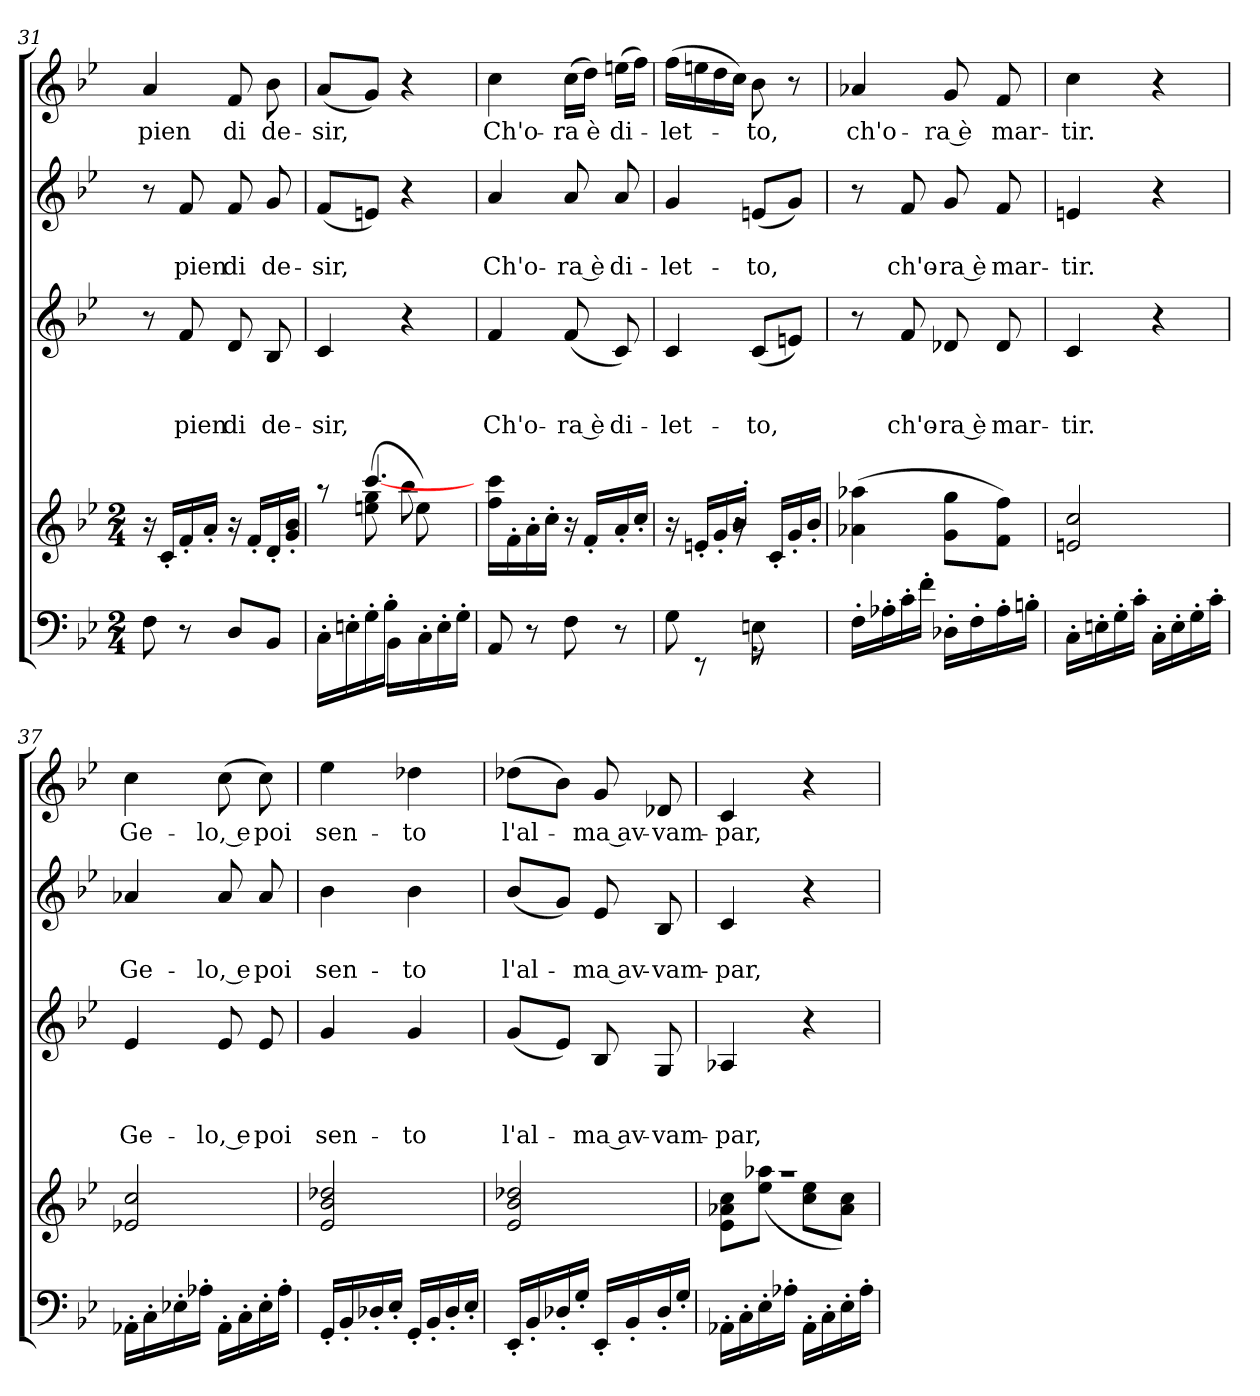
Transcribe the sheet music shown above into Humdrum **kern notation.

**kern	**kern	**kern	**text	**text	**text	**kern	**text	**text	**kern	**text
*part5	*part4	*part3	*part3	*part3	*part3	*part2	*part2	*part2	*part1	*part1
*staff5	*staff4	*staff3	*staff3	*staff3	*staff3	*staff2	*staff2	*staff2	*staff1	*staff1
*clefF4	*clefG2	*clefG2	*	*	*	*clefG2	*	*	*clefG2	*
*k[b-e-]	*k[b-e-]	*k[b-e-]	*	*	*	*k[b-e-]	*	*	*k[b-e-]	*
*B-:	*B-:	*B-:	*	*	*	*B-:	*	*	*B-:	*
*M2/4	*M2/4	*	*	*	*	*	*	*	*	*
=31	=31	=31	=31	=31	=31	=31	=31	=31	=31	=31
!	!	!	!	!	!	!	!	!	!	!LO:LY:b
8F\	16ra	8r	.	.	.	8r	.	.	4a/	pien
.	16c'</LL	.	.	.	.	.	.	.	.	.
!	!	!	!	!	!LO:LY:b	!	!	!LO:LY:b	!	!
8r	16f'</	8f/	.	.	pien	8f/	.	pien	.	.
.	16a'</JJ	.	.	.	.	.	.	.	.	.
!	!	!	!	!	!LO:LY:b	!	!	!LO:LY:b	!	!LO:LY:b
8D/L	16ra	8d/	.	.	di	8f/	.	di	8f/	di
.	16f'</LL	.	.	.	.	.	.	.	.	.
!	!	!	!	!	!LO:LY:b	!	!	!LO:LY:b	!	!LO:LY:b
8BB-/J	16d'</	8B-/	.	.	de-	8g/	.	de-	8b-\	de-
.	16g/'< 16b-/'<JJ	.	.	.	.	.	.	.	.	.
=32	=32	=32	=32	=32	=32	=32	=32	=32	=32	=32
*^	*^	*	*	*	*	*	*	*	*	*
*	*	*	*^	*	*	*	*	*	*	*	*	*
!	!	!	!	!	!	!	!	!LO:LY:b	!	!	!LO:LY:b	!	!LO:LY:b
16C'<\LL	8.ryy	8raa	8ryy	4ryy	4c/	.	.	-sir,	(<8f/L	.	-sir,	(<8a/L	-sir,
16En'<\	.	.	.	.	.	.	.	.	.	.	.	.	.
16G'<\	.	(8een\ 8gg\	[>4.ccc/	.	.	.	.	.	8en/J)	.	.	8g/J)	.
16B-'<\JJ	16BB-'<\LL	.	.	.	.	.	.	.	.	.	.	.	.
4ryy	16ryy	8bb-\	.	8ee\)	4r	.	.	.	4r	.	.	4r	.
.	16C'<\	.	.	.	.	.	.	.	.	.	.	.	.
.	16E'<\	8ryy	.	8ryy	.	.	.	.	.	.	.	.	.
.	16G'<\JJ	.	.	.	.	.	.	.	.	.	.	.	.
*	*	*v	*v	*v	*	*	*	*	*	*	*	*	*
=33	=33	=33	=33	=33	=33	=33	=33	=33	=33	=33	=33
!	!	!	!	!	!	!LO:LY:b	!	!	!LO:LY:b	!	!LO:LY:b
*v	*v	*	*	*	*	*	*	*	*	*	*
8AA/	16ff\ 16ccc\LL	4f/	.	.	Ch'o-	4a/	.	Ch'o-	4cc\	Ch'o-
.	16f'>\	.	.	.	.	.	.	.	.	.
8r	16a'>\	.	.	.	.	.	.	.	.	.
.	16cc'>\JJ	.	.	.	.	.	.	.	.	.
!	!	!	!	!	!LO:LY:b	!	!	!LO:LY:b	!	!LO:LY:b
8F\	16ra	(<8f/	.	.	-ra è	8a/	.	-ra è	(>16cc\LL	-ra
!	!	!	!	!	!	!	!	!	!	!LO:LY:b:rj
.	16f'</LL	.	.	.	.	.	.	.	16dd\JJ)	è
!	!	!	!	!	!LO:LY:b	!	!	!LO:LY:b	!	!LO:LY:b
8r	16a'</	8c/)	.	.	di-	8a/	.	di-	(>16een\LL	di-
.	16cc'</JJ	.	.	.	.	.	.	.	16ff\JJ)	.
=34	=34	=34	=34	=34	=34	=34	=34	=34	=34	=34
*^	*^	*	*	*	*	*	*	*	*	*
*	*^	*	*	*	*	*	*	*	*	*	*	*
!	!	!	!	!	!	!	!	!LO:LY:b	!	!	!LO:LY:b	!	!LO:LY:b
8G\	16ryy	4ryy	16ra	8.ryy	4c/	.	.	-let-	4g/	.	-let-	(>16ff\LL	-let-
.	8rEE	.	16en'>/LL	.	.	.	.	.	.	.	.	16een\	.
8ryy	.	.	16g'>/	.	.	.	.	.	.	.	.	16dd\	.
.	16ryy	.	16b-'>/JJ	16ra	.	.	.	.	.	.	.	16cc\JJ)	.
!	!	!	!	!	!	!	!	!LO:LY:b	!	!	!LO:LY:b	!	!LO:LY:b
4ryy	8En\	8r	4ryy	16ryy	(<8c/L	.	.	-to,	(<8en/L	.	-to,	8b-\	-to,
.	.	.	.	16c'>/LL	.	.	.	.	.	.	.	.	.
.	8ryy	8ryy	.	16g'>/	8en/J)	.	.	.	8g/J)	.	.	8r	.
.	.	.	.	16b-'>/JJ	.	.	.	.	.	.	.	.	.
*v	*v	*v	*	*	*	*	*	*	*	*	*	*	*
!!LO:PB:g=z
=35	=35	=35	=35	=35	=35	=35	=35	=35	=35	=35	=35
!	!	!	!	!	!	!	!	!	!	!	!LO:LY:b
*	*v	*v	*	*	*	*	*	*	*	*	*
16F'>\LL	(>4a-X\ 4aa-X\	8r	.	.	.	8r	.	.	4a-X/	ch'o-
16A-X'>\	.	.	.	.	.	.	.	.	.	.
!	!	!	!	!	!LO:LY:b	!	!	!LO:LY:b	!	!
16c'>\	.	8f/	.	.	ch'o-	8f/	.	ch'o-	.	.
16f'>\JJ	.	.	.	.	.	.	.	.	.	.
!	!	!	!	!	!LO:LY:b:rj	!	!	!LO:LY:b:rj	!	!LO:LY:b:rj
16D-X'>\LL	8g\ 8gg\L	8d-X/	.	.	-ra è	8g/	.	-ra è	8g/	-ra è
16F'>\	.	.	.	.	.	.	.	.	.	.
!	!	!	!	!	!LO:LY:b	!	!	!LO:LY:b	!	!LO:LY:b
16A-'>\	8f\ 8ff\J)	8d-/	.	.	mar-	8f/	.	mar-	8f/	mar-
16Bn'>\JJ	.	.	.	.	.	.	.	.	.	.
=36	=36	=36	=36	=36	=36	=36	=36	=36	=36	=36
!	!	!	!	!	!LO:LY:b	!	!	!LO:LY:b	!	!LO:LY:b
16C'>\LL	2en/ 2cc/	4c/	.	.	-tir.	4en/	.	-tir.	4cc\	-tir.
16En'>\	.	.	.	.	.	.	.	.	.	.
16G'>\	.	.	.	.	.	.	.	.	.	.
16c'>\JJ	.	.	.	.	.	.	.	.	.	.
16C'>\LL	.	4r	.	.	.	4r	.	.	4r	.
16E'>\	.	.	.	.	.	.	.	.	.	.
16G'>\	.	.	.	.	.	.	.	.	.	.
16c'>\JJ	.	.	.	.	.	.	.	.	.	.
=37	=37	=37	=37	=37	=37	=37	=37	=37	=37	=37
!	!	!	!	!	!LO:LY:b	!	!	!LO:LY:b	!	!LO:LY:b
16AA-X'>\LL	2e-X/ 2cc/	4e-/	.	.	Ge-	4a-X/	.	Ge-	4cc\	Ge-
16C'>\	.	.	.	.	.	.	.	.	.	.
16E-X'>\	.	.	.	.	.	.	.	.	.	.
16A-X'>\JJ	.	.	.	.	.	.	.	.	.	.
!	!	!	!	!	!LO:LY:b:rj	!	!	!LO:LY:b:rj	!	!LO:LY:b:rj
16AA-'>\LL	.	8e-/	.	.	-lo, e	8a-/	.	-lo, e	(<8cc\	-lo, e
16C'>\	.	.	.	.	.	.	.	.	.	.
!	!	!	!	!	!LO:LY:b	!	!	!LO:LY:b	!	!LO:LY:b
16E-'>\	.	8e-/	.	.	poi	8a-/	.	poi	8cc\)	poi
16A-'>\JJ	.	.	.	.	.	.	.	.	.	.
=38	=38	=38	=38	=38	=38	=38	=38	=38	=38	=38
!	!	!	!	!	!LO:LY:b	!	!	!LO:LY:b	!	!LO:LY:b
16GG'</LL	2e-/ 2b-/ 2dd-X/	4g/	.	.	sen-	4b-\	.	sen-	4ee-\	sen-
16BB-'</	.	.	.	.	.	.	.	.	.	.
16D-X'</	.	.	.	.	.	.	.	.	.	.
16E-'</JJ	.	.	.	.	.	.	.	.	.	.
!	!	!	!	!	!LO:LY:b	!	!	!LO:LY:b	!	!LO:LY:b
16GG'</LL	.	4g/	.	.	-to	4b-\	.	-to	4dd-X\	-to
16BB-'</	.	.	.	.	.	.	.	.	.	.
16D-'</	.	.	.	.	.	.	.	.	.	.
16E-'</JJ	.	.	.	.	.	.	.	.	.	.
=39	=39	=39	=39	=39	=39	=39	=39	=39	=39	=39
!	!	!	!	!	!LO:LY:b	!	!	!LO:LY:b	!	!LO:LY:b
16EE-'</LL	2e-/ 2b-/ 2dd-X/	(<8g/L	.	.	l'al-	(<8b-/L	.	l'al-	(>8dd-X\L	l'al-
16BB-'</	.	.	.	.	.	.	.	.	.	.
16D-X'</	.	8e-/J)	.	.	.	8g/J)	.	.	8b-\J)	.
16G'</JJ	.	.	.	.	.	.	.	.	.	.
!	!	!	!	!	!LO:LY:b:rj	!	!	!LO:LY:b:rj	!	!LO:LY:b:rj
16EE-'</LL	.	8B-/	.	.	-ma av-	8e-/	.	-ma av-	8g/	-ma av-
16BB-'</	.	.	.	.	.	.	.	.	.	.
!	!	!	!	!	!LO:LY:b	!	!	!LO:LY:b	!	!LO:LY:b
16D-'</	.	8G/	.	.	-vam-	8B-/	.	-vam-	8d-X/	-vam-
16G'</JJ	.	.	.	.	.	.	.	.	.	.
!!LO:LB:g=z
=40	=40	=40	=40	=40	=40	=40	=40	=40	=40	=40
!	!LO:N:vis=1	!	!	!	!LO:LY:b	!	!	!LO:LY:b	!	!LO:LY:b
*	*^	*	*	*	*	*	*	*	*	*
16AA-X'>\LL	2raa	8e-\ 8a-X\ 8cc\L	4A-X/	.	.	-par,	4c/	.	-par,	4c/	-par,
16C'>\	.	.	.	.	.	.	.	.	.	.	.
16E-'>\	.	(>8ee-\ 8aa-X\J	.	.	.	.	.	.	.	.	.
16A-X'>\JJ	.	.	.	.	.	.	.	.	.	.	.
16AA-'>\LL	.	8cc\ 8ee-\L	4r	.	.	.	4r	.	.	4r	.
16C'>\	.	.	.	.	.	.	.	.	.	.	.
16E-'>\	.	8a-\ 8cc\J)	.	.	.	.	.	.	.	.	.
16A-'>\JJ	.	.	.	.	.	.	.	.	.	.	.
*	*v	*v	*	*	*	*	*	*	*	*	*
=	=	=	=	=	=	=	=	=	=	=
*-	*-	*-	*-	*-	*-	*-	*-	*-	*-	*-
